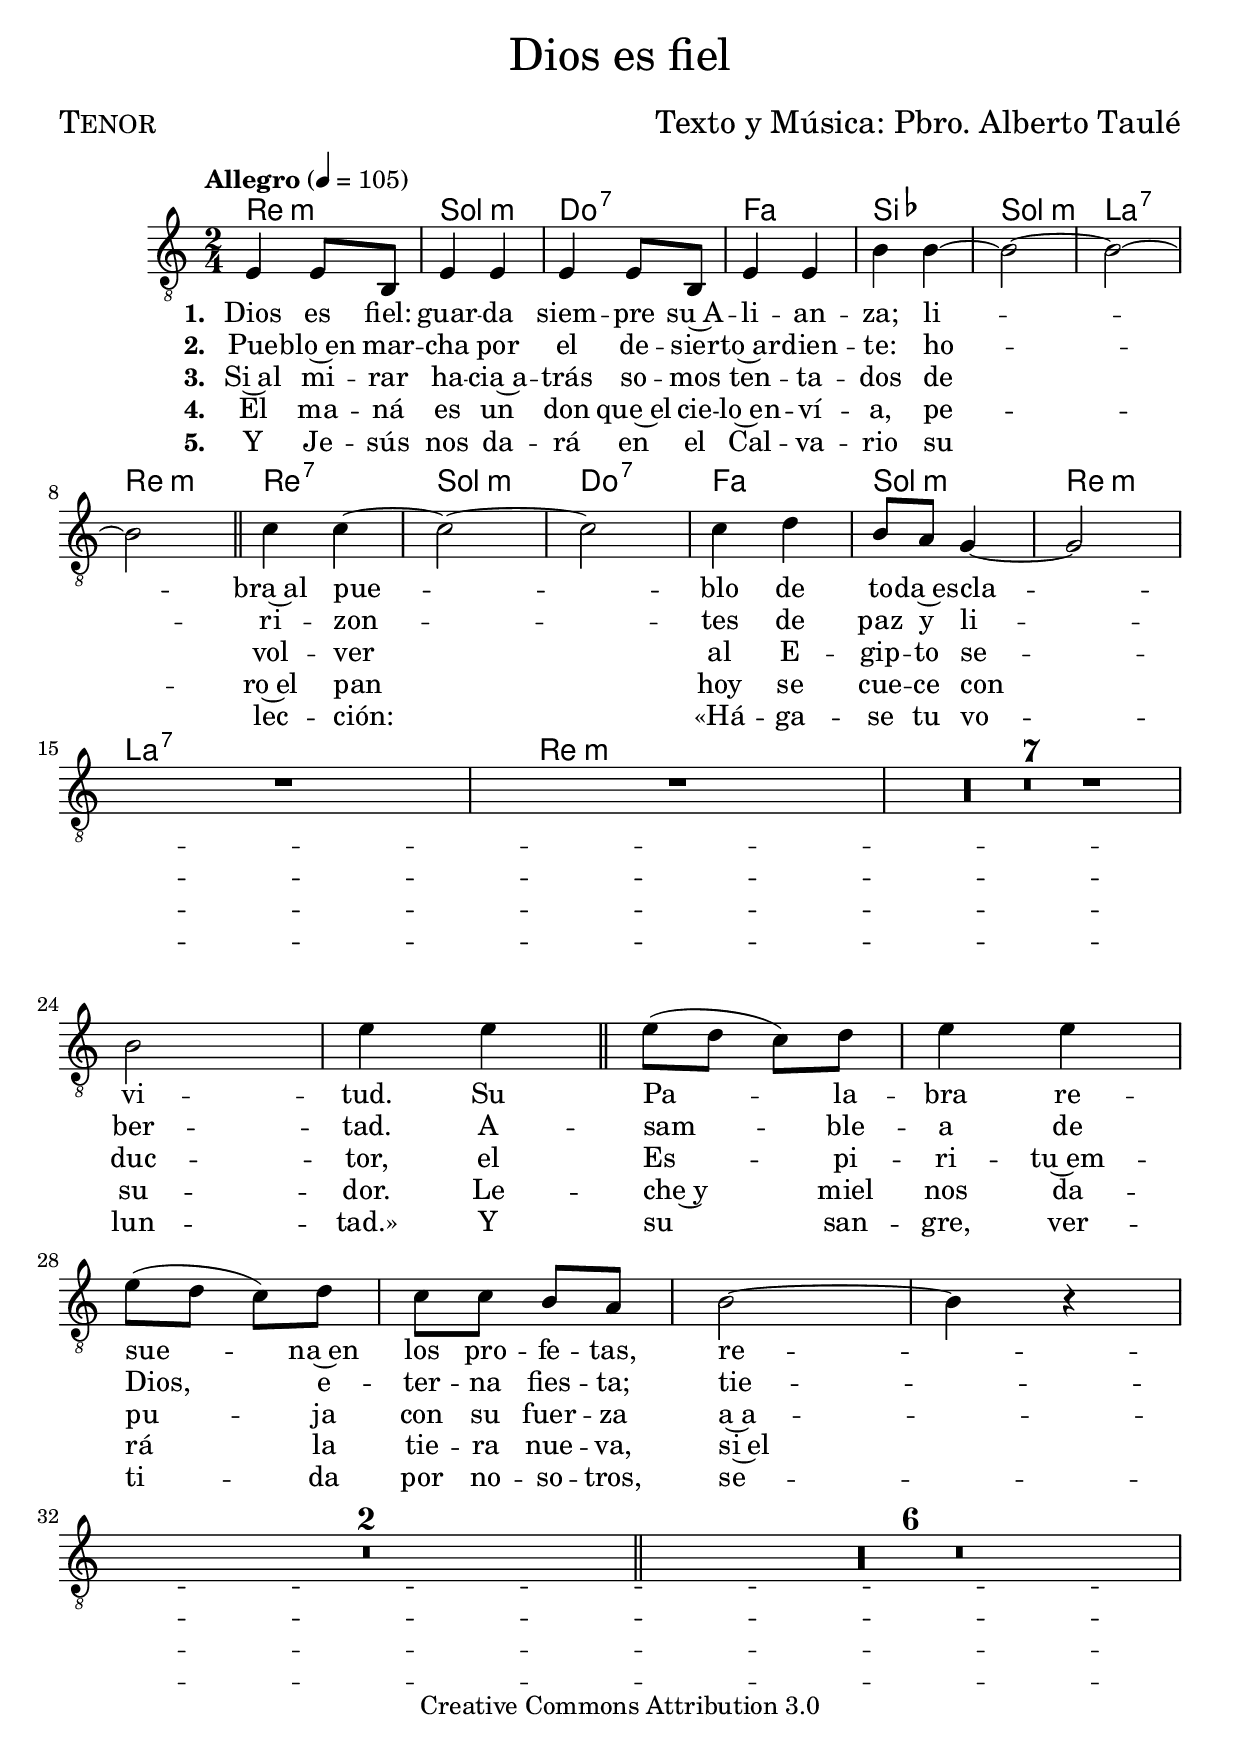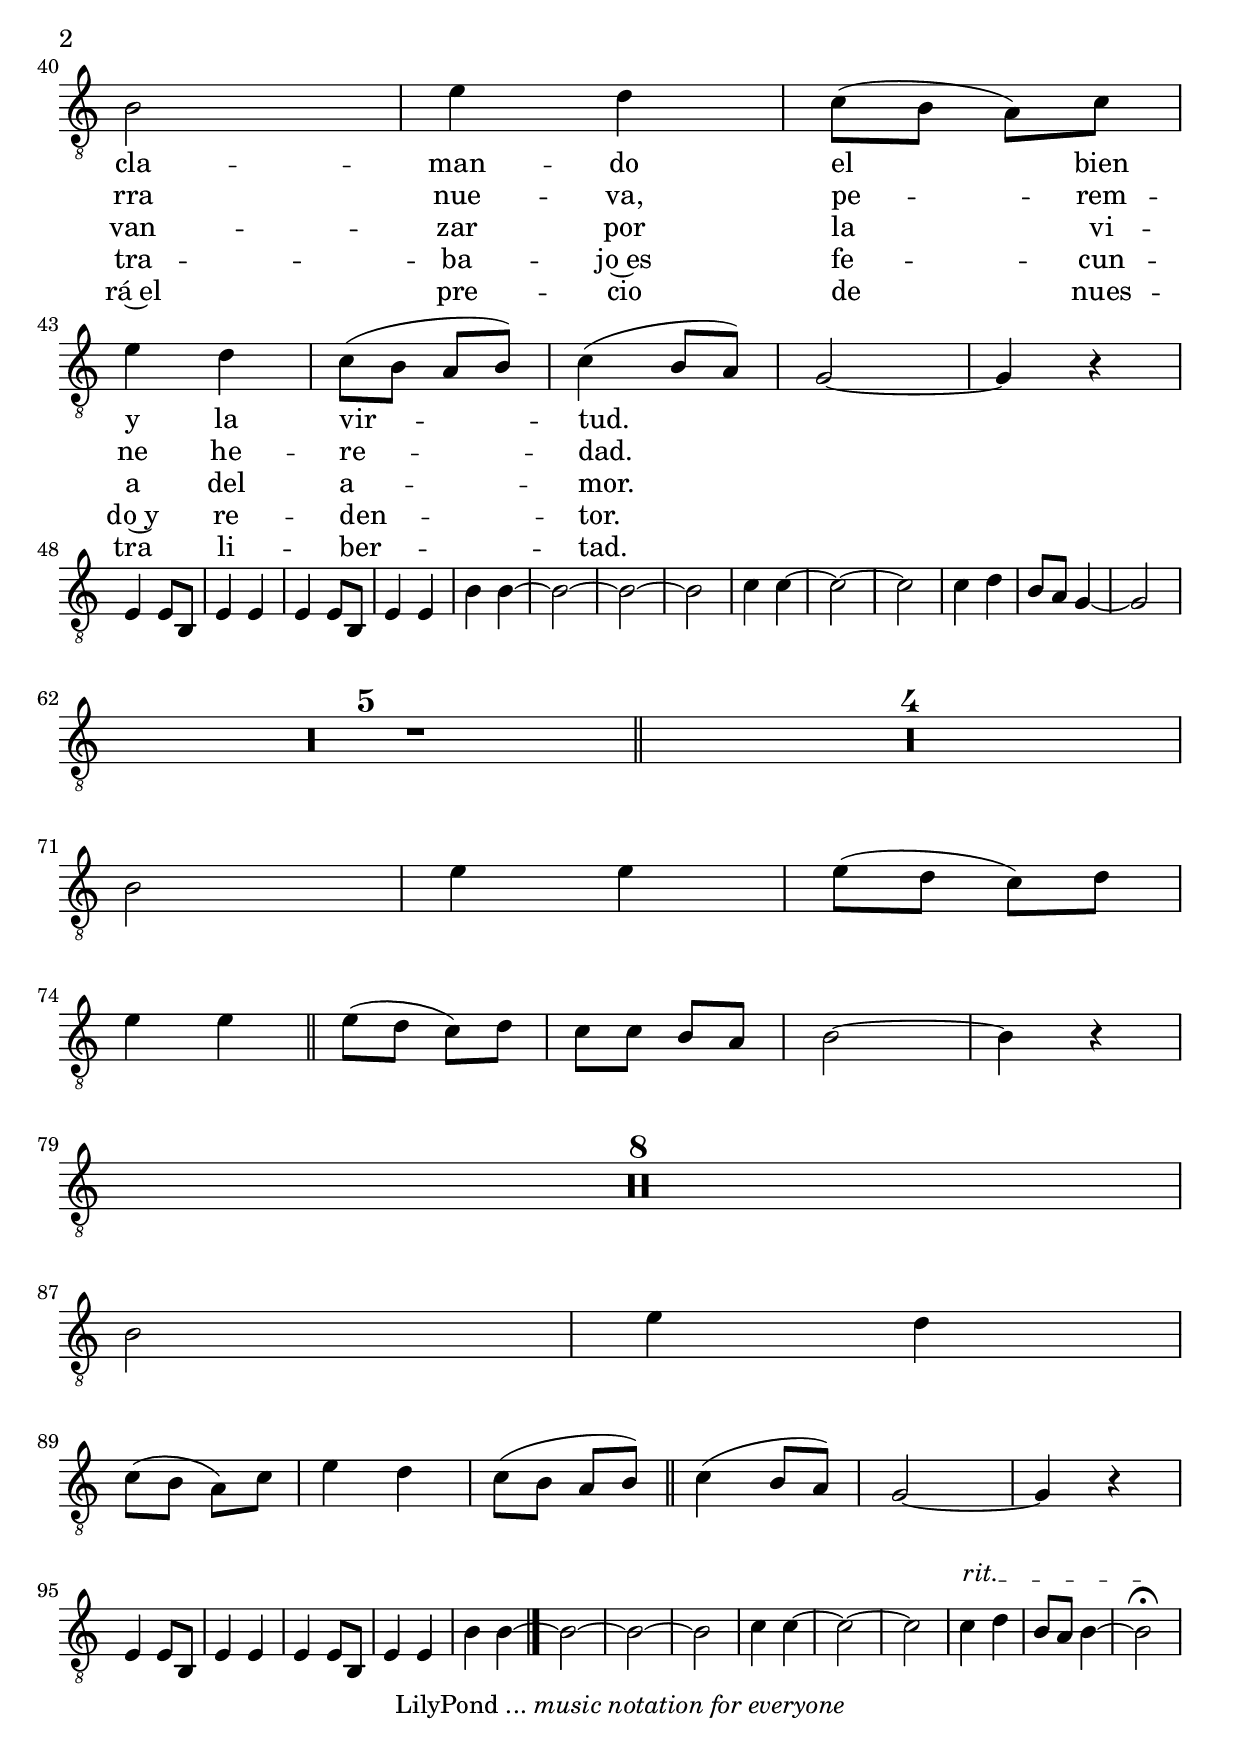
% ****************************************************************
%	Dios es Fiel - Tenor
%	by serach.sam@
% ****************************************************************
\language "espanol"
\version "2.23.2"

% --- Includes
\include "global.ily"
% --- Acordes
acordes = \new ChordNames {
  \set chordChanges = ##t
  \italianChords
  \chordmode {
    re2:m sol2:m do2:7 fa2
    sib2 sol2:m la2:7 re2:m
    re2:7 sol2:m do2:7 fa2
    sol2:m re2:m la2:7 re2:m
  }
}

primeraLetra = { \set stanza = #"1. " \lyricmode {
  % la letra va aqui.
  Dios es fiel: guar -- da siem -- pre su~A -- li -- an -- za;
  li -- bra~al pue -- blo de to -- da~es -- cla -- vi -- tud.
  Su Pa -- la -- bra re -- sue -- na~en los pro -- fe -- tas,
  re -- cla -- man -- do el bien y la vir -- tud.
} }

segundaLetra = { \set stanza = #"2. " \lyricmode {
  % la letra va aqui.
  Pue -- blo~en mar -- cha por el de -- sier -- to~ar -- dien -- te:
  ho -- ri -- zon -- tes de paz y li -- ber -- tad.
  A -- sam -- ble -- a de Dios, e -- ter -- na fies -- ta;
  tie -- rra nue -- va, pe -- rem -- ne he -- re -- dad.
} }

terceraLetra = { \set stanza = #"3. " \lyricmode {
  % la letra va aqui.
  Si~al mi -- rar ha -- cia~a -- trás so -- mos ten -- ta -- dos
  de vol -- ver	al E -- gip -- to se -- duc -- tor,
  el Es -- pi -- ri -- tu~em -- pu -- ja con su fuer -- za
  a~a -- van -- zar por la vi -- a del a -- mor.
} }

cuartaLetra = { \set stanza = #"4. " \lyricmode {
  % la letra va aqui.
  El ma -- ná es un don que~el cie -- lo~en -- ví -- a,
  pe -- ro~el pan hoy se cue -- ce con su -- dor.
  Le -- che~y miel nos da -- rá la tie -- ra nue -- va,
  si~el tra -- ba -- jo~es fe -- cun -- do~y re -- den -- tor.
} }

quintaLetra = { \set stanza = #"5. " \lyricmode {
  % la letra va aqui.
  Y Je -- sús nos da -- rá en el Cal -- va -- rio
  su lec -- ción: &flqq;Há -- ga -- se tu vo -- lun -- tad.&frqq;
  Y su san -- gre, ver -- ti -- da por no -- so -- tros,
  se -- rá~el pre -- cio de nues -- tra li -- ber -- tad.
} }

\include "tenor.ily"

% --- Tamaño del pentagrama
#(set-global-staff-size 22)


% --- Cabecera
\markup { \fill-line { \center-column { \fontsize #5 "Dios es fiel" \fontsize #3 \caps " "} } }
\markup { \fill-line { \fontsize #2 \caps "Tenor" \center-column { \fontsize #2 "Texto y Música: Pbro. Alberto Taulé" } } }
\header {
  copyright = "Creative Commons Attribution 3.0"
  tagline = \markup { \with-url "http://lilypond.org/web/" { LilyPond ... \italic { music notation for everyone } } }
  breakbefore = ##t
}

% --- Partitura
\score {
  <<
    \acordes
    \new Staff {
      \new Voice = "tenor" {
        <<
          %\set Staff.midiInstrument = #"piano"
          \global
          \tenor
        >>
      }
    }
    \new Lyrics{ \lyricsto "tenor" { \primeraLetra } }
    \new Lyrics{ \lyricsto "tenor" { \segundaLetra } }
    \new Lyrics{ \lyricsto "tenor" { \terceraLetra } }
    \new Lyrics{ \lyricsto "tenor" { \cuartaLetra } }
    \new Lyrics{ \lyricsto "tenor" { \quintaLetra } }
  >>
  \midi {}
  \layout {}
}

% --- Pagina
\paper {
  #(set-default-paper-size "letter")
  #(include-special-characters)
}